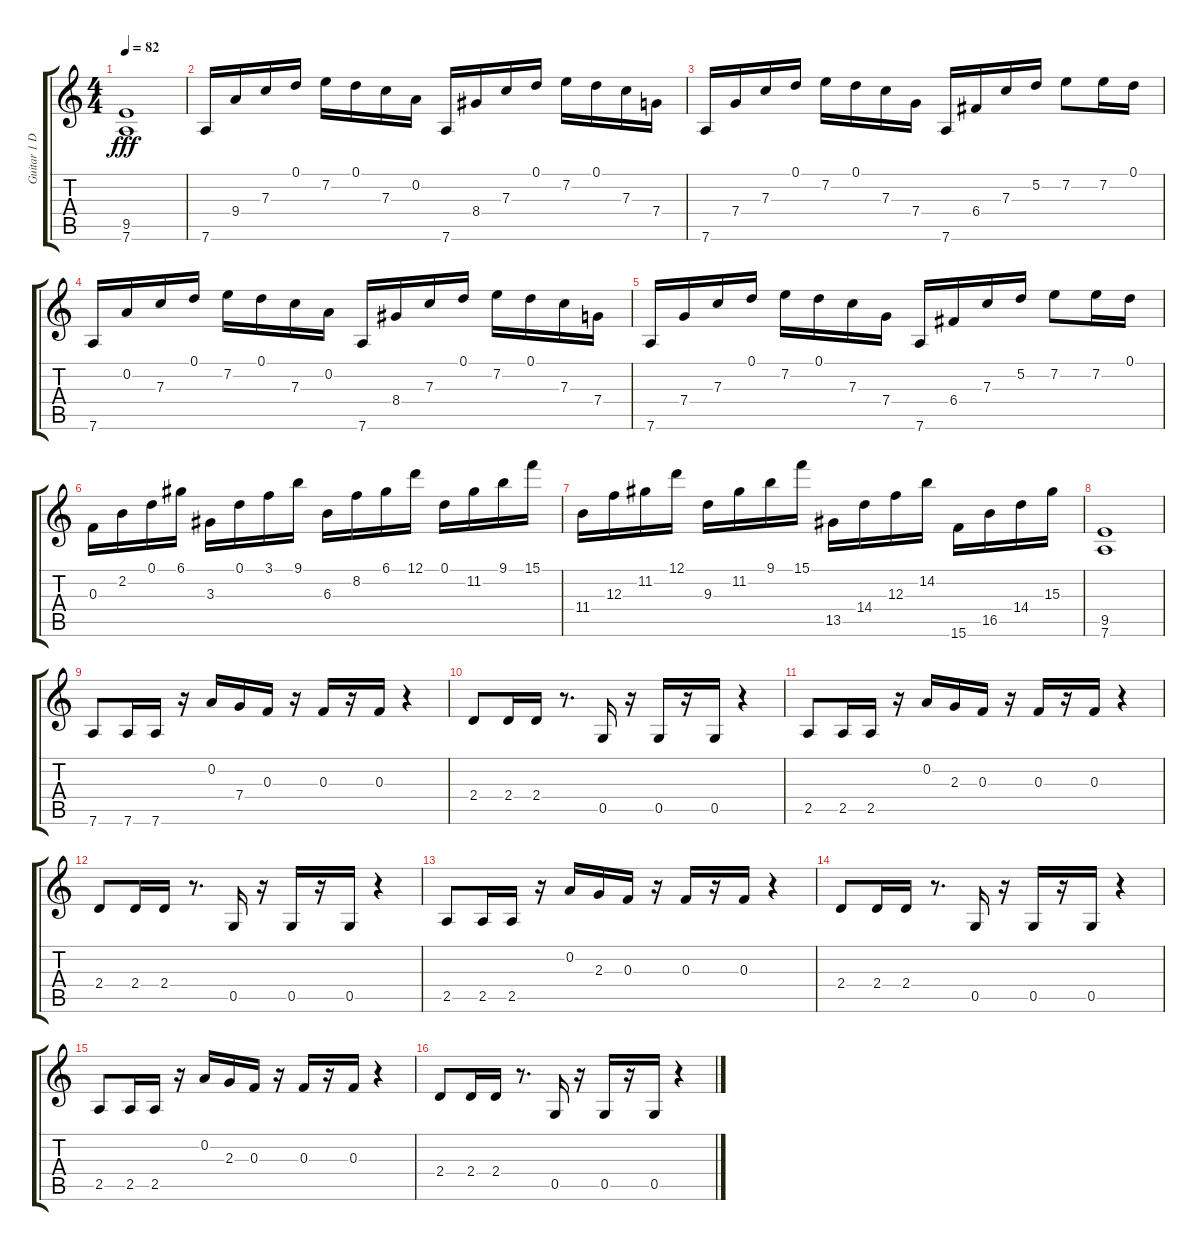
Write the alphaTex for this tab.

\track ("Guitar 1 Dist and Clean" "Guitar 1 D") {instrument distortionguitar}
\staff {score tabs}
\tuning (D4 A3 F3 C3 G2 D2) {hide}
\ts (4 4)
\tempo 82
\clef g2
\ks c
(9.5 7.6).1{dy fff} |
7.6.16{instrument electricguitarclean} 9.4.16 7.3.16 0.1.16 7.2.16 0.1.16 7.3.16 0.2.16 7.6.16 8.4.16 7.3.16 0.1.16 7.2.16 0.1.16 7.3.16 7.4.16 |
7.6.16 7.4.16 7.3.16 0.1.16 7.2.16 0.1.16 7.3.16 7.4.16 7.6.16 6.4.16 7.3.16 5.2.16 7.2.8 7.2.16 0.1.16 |
7.6.16 0.2.16 7.3.16 0.1.16 7.2.16 0.1.16 7.3.16 0.2.16 7.6.16 8.4.16 7.3.16 0.1.16 7.2.16 0.1.16 7.3.16 7.4.16 |
7.6.16 7.4.16 7.3.16 0.1.16 7.2.16 0.1.16 7.3.16 7.4.16 7.6.16 6.4.16 7.3.16 5.2.16 7.2.8 7.2.16 0.1.16 |
0.3.16 2.2.16 0.1.16 6.1.16 3.3.16 0.1.16 3.1.16 9.1.16 6.3.16 8.2.16 6.1.16 12.1.16 0.1.16 11.2.16 9.1.16 15.1.16 |
11.4.16 12.3.16 11.2.16 12.1.16 9.3.16 11.2.16 9.1.16 15.1.16 13.5.16 14.4.16 12.3.16 14.2.16 15.6.16 16.5.16 14.4.16 15.3.16 |
(9.5 7.6).1 |
7.6.8{instrument distortionguitar} 7.6.16 7.6.16 r.16 0.2.16 7.4.16 0.3.16 r.16 0.3.16 r.16 0.3.16 r.4 |
2.4.8 2.4.16 2.4.16 r.8{d} 0.5.16 r.16 0.5.16 r.16 0.5.16 r.4 |
2.5.8 2.5.16 2.5.16 r.16 0.2.16 2.3.16 0.3.16 r.16 0.3.16 r.16 0.3.16 r.4 |
2.4.8 2.4.16 2.4.16 r.8{d} 0.5.16 r.16 0.5.16 r.16 0.5.16 r.4 |
2.5.8 2.5.16 2.5.16 r.16 0.2.16 2.3.16 0.3.16 r.16 0.3.16 r.16 0.3.16 r.4 |
2.4.8 2.4.16 2.4.16 r.8{d} 0.5.16 r.16 0.5.16 r.16 0.5.16 r.4 |
2.5.8 2.5.16 2.5.16 r.16 0.2.16 2.3.16 0.3.16 r.16 0.3.16 r.16 0.3.16 r.4 |
2.4.8 2.4.16 2.4.16 r.8{d} 0.5.16 r.16 0.5.16 r.16 0.5.16 r.4
